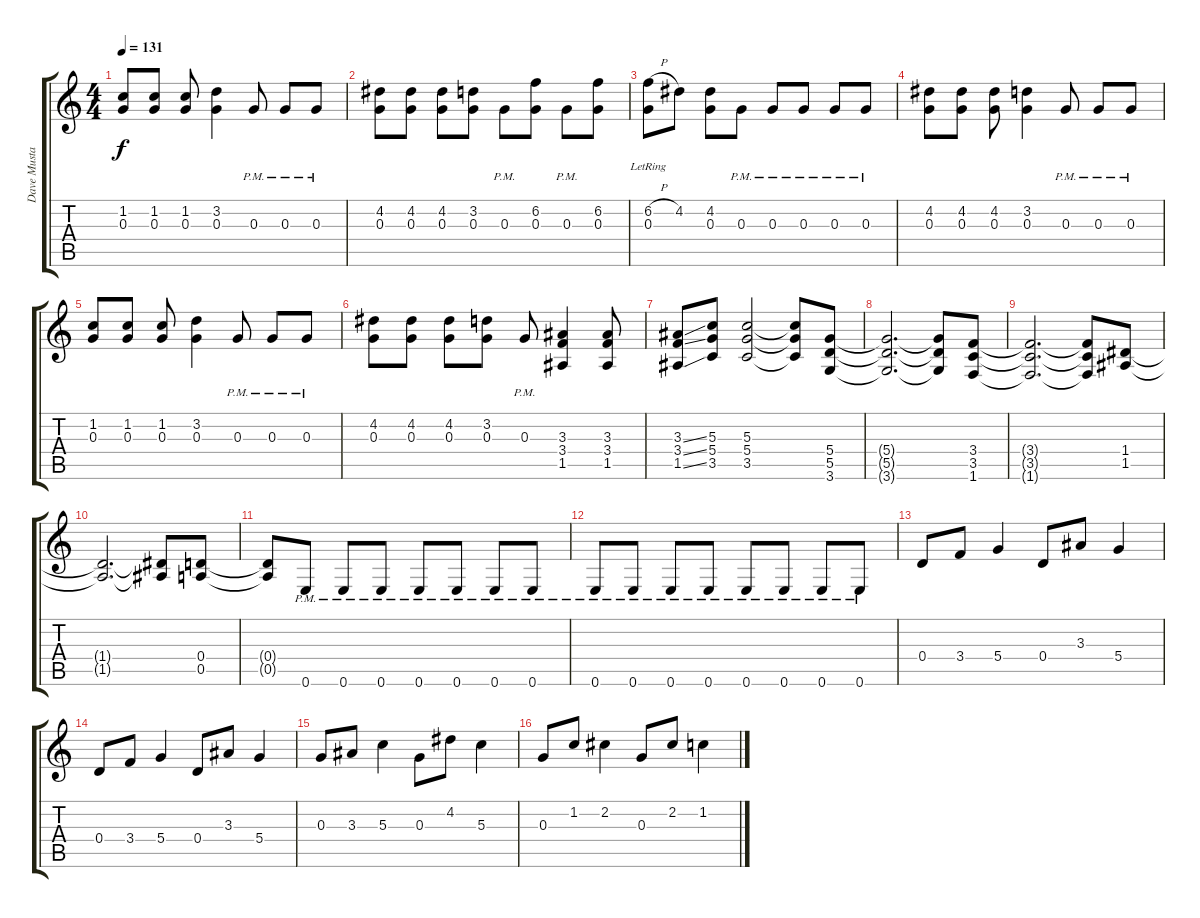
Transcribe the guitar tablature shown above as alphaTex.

\track ("Dave Mustaine" "Dave Musta") {instrument distortionguitar}
\staff {score tabs}
\tuning (E4 B3 G3 D3 A2 E2) {hide}
\ts (4 4)
\tempo 131
\clef g2
\ks c
(1.2 0.3).8{dy f} (1.2 0.3).8 (1.2 0.3).8 (3.2 0.3).4 0.3{pm}.8 0.3{pm}.8 0.3{pm}.8 |
(4.2 0.3).8 (4.2 0.3).8 (4.2 0.3).8 (3.2 0.3).8 0.3{pm}.8 (6.2 0.3).8 0.3{pm}.8 (6.2 0.3).8 |
(6.2{h} 0.3{lr}).8 4.2.8 (4.2 0.3).8 0.3{pm}.8 0.3{pm}.8 0.3{pm}.8 0.3{pm}.8 0.3{pm}.8 |
(4.2 0.3).8 (4.2 0.3).8 (4.2 0.3).8 (3.2 0.3).4 0.3{pm}.8 0.3{pm}.8 0.3{pm}.8 |
(1.2 0.3).8 (1.2 0.3).8 (1.2 0.3).8 (3.2 0.3).4 0.3{pm}.8 0.3{pm}.8 0.3{pm}.8 |
(4.2 0.3).8 (4.2 0.3).8 (4.2 0.3).8 (3.2 0.3).8 0.3{pm}.8 (3.3 3.4 1.5).4 (3.3 3.4 1.5).8 |
(3.3{ss} 3.4{ss} 1.5{ss}).8 (5.3 5.4 3.5).8 (5.3 5.4 3.5).2 (5.3{t} 5.4{t} 3.5{t}).8 (5.4 5.5 3.6).8 |
(5.4{t} 5.5{t} 3.6{t}).2{d} (5.4{t} 5.5{t} 3.6{t}).8 (3.4 3.5 1.6).8 |
(3.4{t} 3.5{t} 1.6{t}).2{d} (3.4{t} 3.5{t} 1.6{t}).8 (1.4 1.5).8 |
(1.4{t} 1.5{t}).2{d} (1.4{t} 1.5{t}).8 (0.4 0.5).8 |
(0.4{t} 0.5{t}).8 0.6{pm}.8 0.6{pm}.8 0.6{pm}.8 0.6{pm}.8 0.6{pm}.8 0.6{pm}.8 0.6{pm}.8 |
0.6{pm}.8 0.6{pm}.8 0.6{pm}.8 0.6{pm}.8 0.6{pm}.8 0.6{pm}.8 0.6{pm}.8 0.6{pm}.8 |
0.4.8 3.4.8 5.4.4 0.4.8 3.3.8 5.4.4 |
0.4.8 3.4.8 5.4.4 0.4.8 3.3.8 5.4.4 |
0.3.8 3.3.8 5.3.4 0.3.8 4.2.8 5.3.4 |
0.3.8 1.2.8 2.2.4 0.3.8 2.2.8 1.2.4
